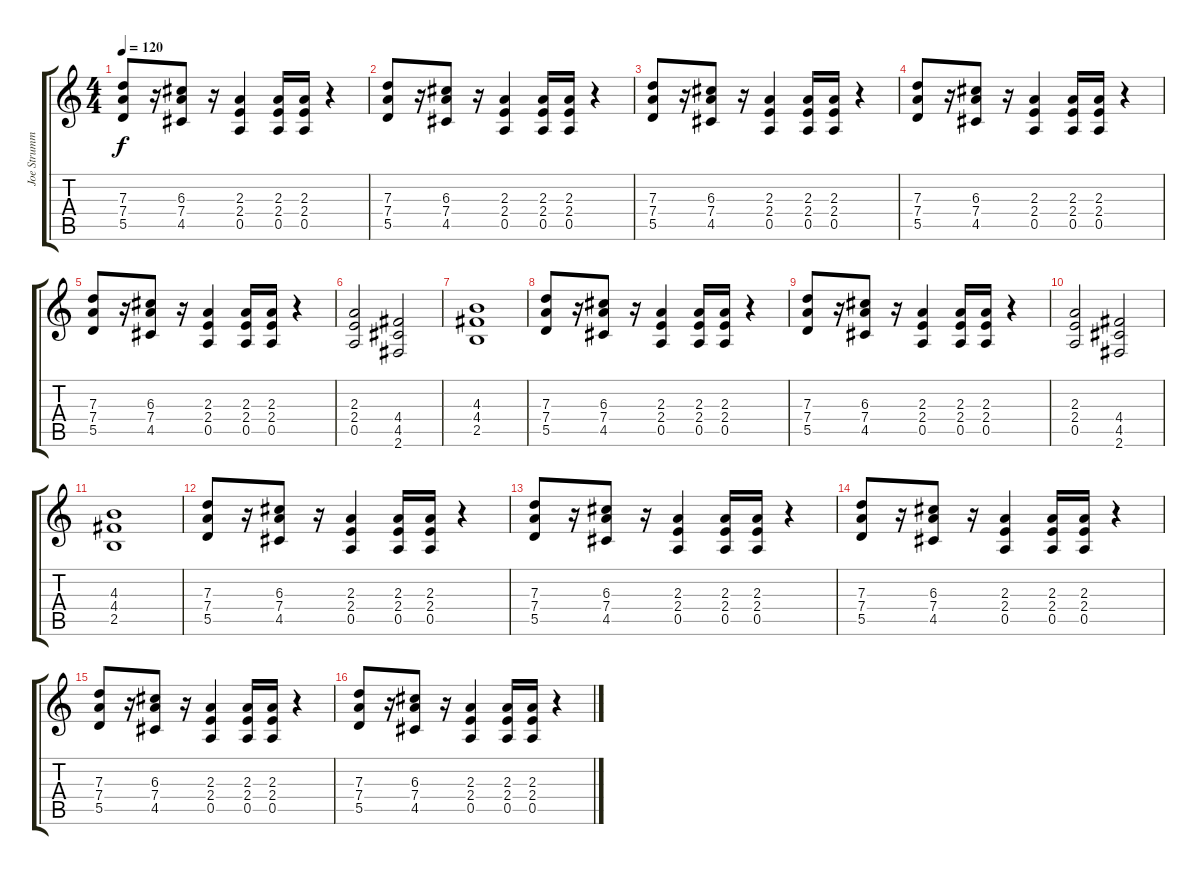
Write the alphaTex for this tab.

\track ("Joe Strummer" "Joe Strumm") {instrument distortionguitar}
\staff {score tabs}
\tuning (E4 B3 G3 D3 A2 E2) {hide}
\ts (4 4)
\tempo 120
\clef g2
\ks c
(7.3 7.4 5.5).8{dy f} r.16 (6.3 7.4 4.5).8 r.16 (2.3 2.4 0.5).4 (2.3 2.4 0.5).16 (2.3 2.4 0.5).16 r.4 |
(7.3 7.4 5.5).8 r.16 (6.3 7.4 4.5).8 r.16 (2.3 2.4 0.5).4 (2.3 2.4 0.5).16 (2.3 2.4 0.5).16 r.4 |
(7.3 7.4 5.5).8 r.16 (6.3 7.4 4.5).8 r.16 (2.3 2.4 0.5).4 (2.3 2.4 0.5).16 (2.3 2.4 0.5).16 r.4 |
(7.3 7.4 5.5).8 r.16 (6.3 7.4 4.5).8 r.16 (2.3 2.4 0.5).4 (2.3 2.4 0.5).16 (2.3 2.4 0.5).16 r.4 |
(7.3 7.4 5.5).8 r.16 (6.3 7.4 4.5).8 r.16 (2.3 2.4 0.5).4 (2.3 2.4 0.5).16 (2.3 2.4 0.5).16 r.4 |
(2.3 2.4 0.5).2 (4.4 4.5 2.6).2 |
(4.3 4.4 2.5).1 |
(7.3 7.4 5.5).8 r.16 (6.3 7.4 4.5).8 r.16 (2.3 2.4 0.5).4 (2.3 2.4 0.5).16 (2.3 2.4 0.5).16 r.4 |
(7.3 7.4 5.5).8 r.16 (6.3 7.4 4.5).8 r.16 (2.3 2.4 0.5).4 (2.3 2.4 0.5).16 (2.3 2.4 0.5).16 r.4 |
(2.3 2.4 0.5).2 (4.4 4.5 2.6).2 |
(4.3 4.4 2.5).1 |
(7.3 7.4 5.5).8 r.16 (6.3 7.4 4.5).8 r.16 (2.3 2.4 0.5).4 (2.3 2.4 0.5).16 (2.3 2.4 0.5).16 r.4 |
(7.3 7.4 5.5).8 r.16 (6.3 7.4 4.5).8 r.16 (2.3 2.4 0.5).4 (2.3 2.4 0.5).16 (2.3 2.4 0.5).16 r.4 |
(7.3 7.4 5.5).8 r.16 (6.3 7.4 4.5).8 r.16 (2.3 2.4 0.5).4 (2.3 2.4 0.5).16 (2.3 2.4 0.5).16 r.4 |
(7.3 7.4 5.5).8 r.16 (6.3 7.4 4.5).8 r.16 (2.3 2.4 0.5).4 (2.3 2.4 0.5).16 (2.3 2.4 0.5).16 r.4 |
(7.3 7.4 5.5).8 r.16 (6.3 7.4 4.5).8 r.16 (2.3 2.4 0.5).4 (2.3 2.4 0.5).16 (2.3 2.4 0.5).16 r.4
